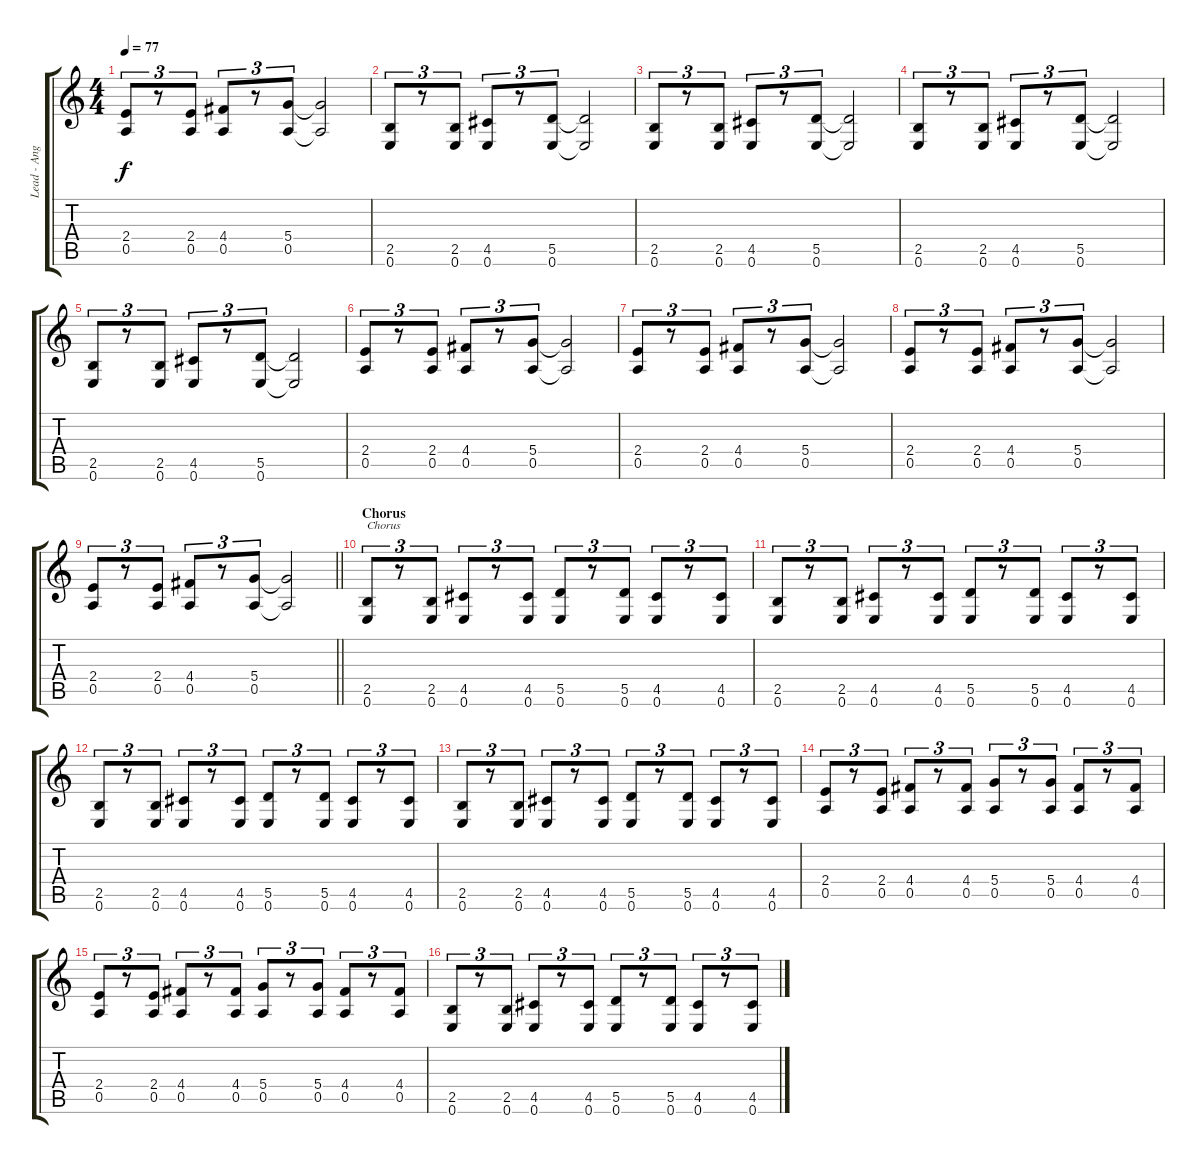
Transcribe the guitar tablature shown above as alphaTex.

\track ("Lead - Angus" "Lead - Ang") {instrument distortionguitar}
\staff {score tabs}
\tuning (E4 B3 G3 D3 A2 E2) {hide}
\ts (4 4)
\tempo 77
\clef g2
\ks c
(2.4 0.5).8{tu (3 2) dy f} r.8{tu (3 2)} (2.4 0.5).8{tu (3 2)} (4.4 0.5).8{tu (3 2)} r.8{tu (3 2)} (5.4 0.5).8{tu (3 2)} (5.4{t} 0.5{t}).2 |
(2.5 0.6).8{tu (3 2) volume 10 instrument electricguitarmuted} r.8{tu (3 2)} (2.5 0.6).8{tu (3 2)} (4.5 0.6).8{tu (3 2)} r.8{tu (3 2)} (5.5 0.6).8{tu (3 2)} (5.5{t} 0.6{t}).2 |
(2.5 0.6).8{tu (3 2)} r.8{tu (3 2)} (2.5 0.6).8{tu (3 2)} (4.5 0.6).8{tu (3 2)} r.8{tu (3 2)} (5.5 0.6).8{tu (3 2)} (5.5{t} 0.6{t}).2 |
(2.5 0.6).8{tu (3 2)} r.8{tu (3 2)} (2.5 0.6).8{tu (3 2)} (4.5 0.6).8{tu (3 2)} r.8{tu (3 2)} (5.5 0.6).8{tu (3 2)} (5.5{t} 0.6{t}).2 |
(2.5 0.6).8{tu (3 2)} r.8{tu (3 2)} (2.5 0.6).8{tu (3 2)} (4.5 0.6).8{tu (3 2)} r.8{tu (3 2)} (5.5 0.6).8{tu (3 2)} (5.5{t} 0.6{t}).2 |
(2.4 0.5).8{tu (3 2)} r.8{tu (3 2)} (2.4 0.5).8{tu (3 2)} (4.4 0.5).8{tu (3 2)} r.8{tu (3 2)} (5.4 0.5).8{tu (3 2)} (5.4{t} 0.5{t}).2 |
(2.4 0.5).8{tu (3 2)} r.8{tu (3 2)} (2.4 0.5).8{tu (3 2)} (4.4 0.5).8{tu (3 2)} r.8{tu (3 2)} (5.4 0.5).8{tu (3 2)} (5.4{t} 0.5{t}).2 |
(2.4 0.5).8{tu (3 2) volume 15} r.8{tu (3 2)} (2.4 0.5).8{tu (3 2)} (4.4 0.5).8{tu (3 2)} r.8{tu (3 2)} (5.4 0.5).8{tu (3 2)} (5.4{t} 0.5{t}).2 |
\barLineRight lightlight
(2.4 0.5).8{tu (3 2)} r.8{tu (3 2)} (2.4 0.5).8{tu (3 2)} (4.4 0.5).8{tu (3 2)} r.8{tu (3 2)} (5.4 0.5).8{tu (3 2)} (5.4{t} 0.5{t}).2 |
\section ("" "Chorus")
(2.5 0.6).8{tu (3 2) txt "Chorus" volume 13 instrument distortionguitar} r.8{tu (3 2)} (2.5 0.6).8{tu (3 2)} (4.5 0.6).8{tu (3 2)} r.8{tu (3 2)} (4.5 0.6).8{tu (3 2)} (5.5 0.6).8{tu (3 2)} r.8{tu (3 2)} (5.5 0.6).8{tu (3 2)} (4.5 0.6).8{tu (3 2)} r.8{tu (3 2)} (4.5 0.6).8{tu (3 2)} |
(2.5 0.6).8{tu (3 2)} r.8{tu (3 2)} (2.5 0.6).8{tu (3 2)} (4.5 0.6).8{tu (3 2)} r.8{tu (3 2)} (4.5 0.6).8{tu (3 2)} (5.5 0.6).8{tu (3 2)} r.8{tu (3 2)} (5.5 0.6).8{tu (3 2)} (4.5 0.6).8{tu (3 2)} r.8{tu (3 2)} (4.5 0.6).8{tu (3 2)} |
(2.5 0.6).8{tu (3 2)} r.8{tu (3 2)} (2.5 0.6).8{tu (3 2)} (4.5 0.6).8{tu (3 2)} r.8{tu (3 2)} (4.5 0.6).8{tu (3 2)} (5.5 0.6).8{tu (3 2)} r.8{tu (3 2)} (5.5 0.6).8{tu (3 2)} (4.5 0.6).8{tu (3 2)} r.8{tu (3 2)} (4.5 0.6).8{tu (3 2)} |
(2.5 0.6).8{tu (3 2)} r.8{tu (3 2)} (2.5 0.6).8{tu (3 2)} (4.5 0.6).8{tu (3 2)} r.8{tu (3 2)} (4.5 0.6).8{tu (3 2)} (5.5 0.6).8{tu (3 2)} r.8{tu (3 2)} (5.5 0.6).8{tu (3 2)} (4.5 0.6).8{tu (3 2)} r.8{tu (3 2)} (4.5 0.6).8{tu (3 2)} |
(2.4 0.5).8{tu (3 2)} r.8{tu (3 2)} (2.4 0.5).8{tu (3 2)} (4.4 0.5).8{tu (3 2)} r.8{tu (3 2)} (4.4 0.5).8{tu (3 2)} (5.4 0.5).8{tu (3 2)} r.8{tu (3 2)} (5.4 0.5).8{tu (3 2)} (4.4 0.5).8{tu (3 2)} r.8{tu (3 2)} (4.4 0.5).8{tu (3 2)} |
(2.4 0.5).8{tu (3 2)} r.8{tu (3 2)} (2.4 0.5).8{tu (3 2)} (4.4 0.5).8{tu (3 2)} r.8{tu (3 2)} (4.4 0.5).8{tu (3 2)} (5.4 0.5).8{tu (3 2)} r.8{tu (3 2)} (5.4 0.5).8{tu (3 2)} (4.4 0.5).8{tu (3 2)} r.8{tu (3 2)} (4.4 0.5).8{tu (3 2)} |
(2.5 0.6).8{tu (3 2)} r.8{tu (3 2)} (2.5 0.6).8{tu (3 2)} (4.5 0.6).8{tu (3 2)} r.8{tu (3 2)} (4.5 0.6).8{tu (3 2)} (5.5 0.6).8{tu (3 2)} r.8{tu (3 2)} (5.5 0.6).8{tu (3 2)} (4.5 0.6).8{tu (3 2)} r.8{tu (3 2)} (4.5 0.6).8{tu (3 2)}
